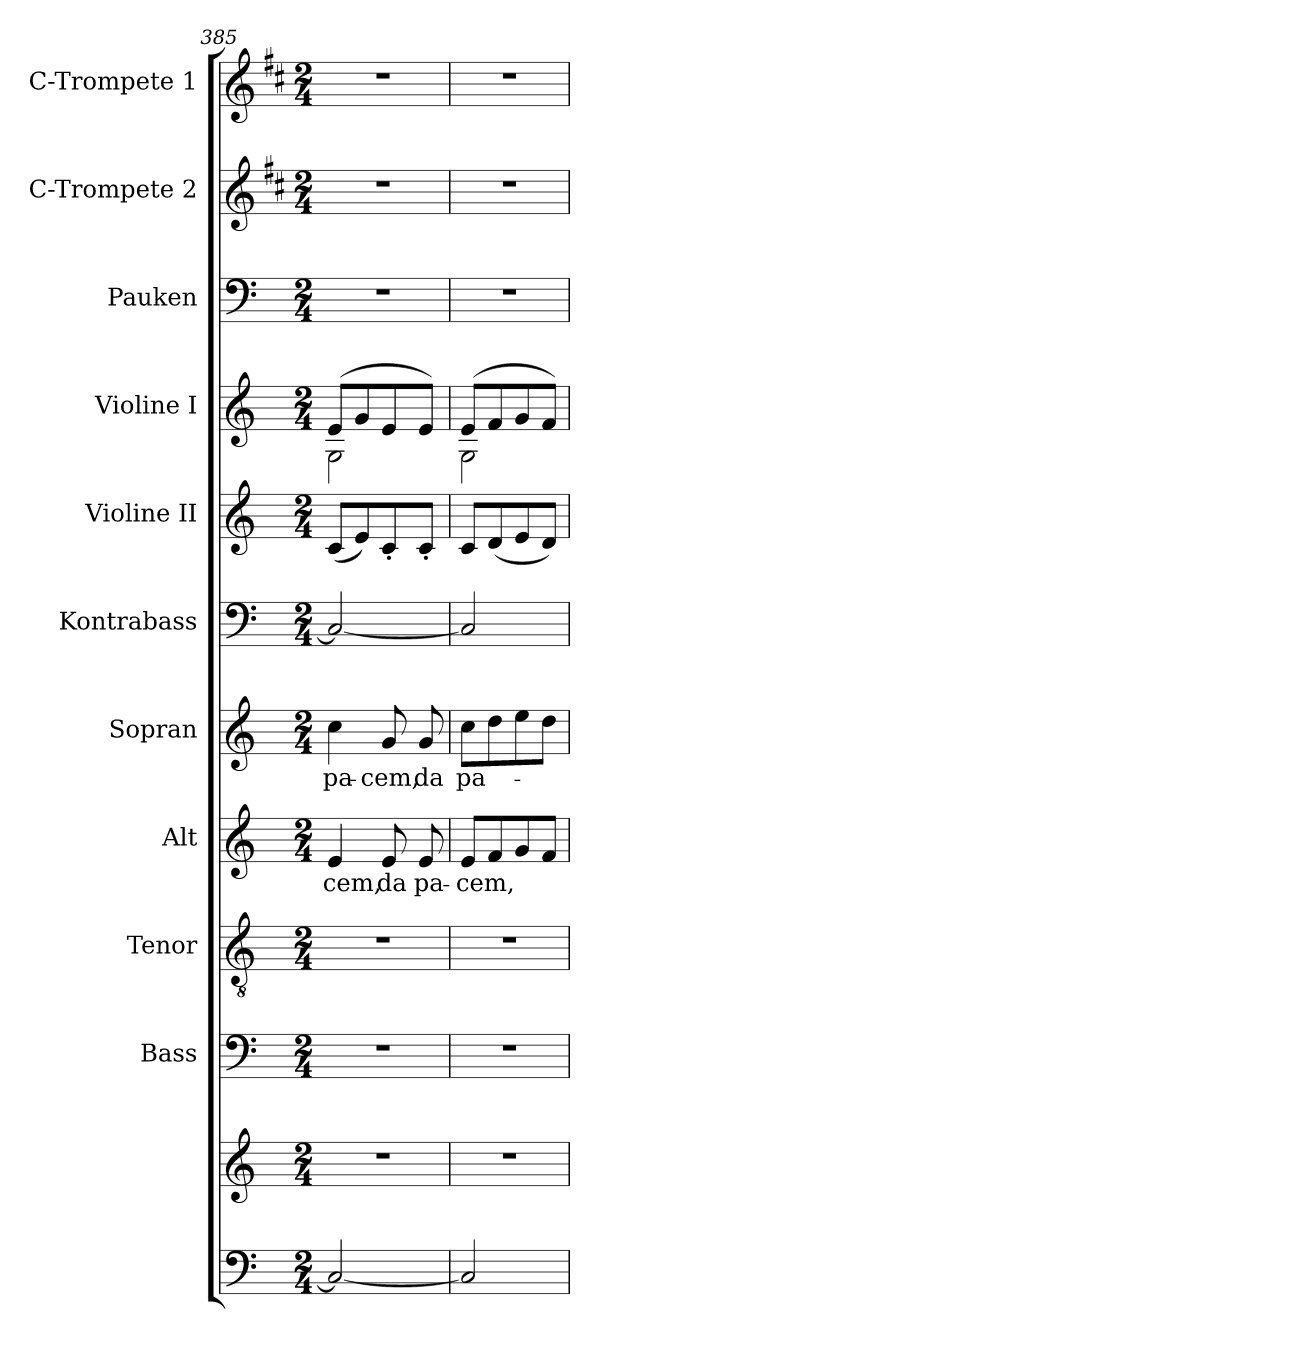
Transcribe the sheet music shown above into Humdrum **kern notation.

**kern	**kern	**kern	**kern	**kern	**text	**kern	**text	**kern	**kern	**kern	**kern	**kern	**kern
*part11	*part11	*part10	*part9	*part8	*part8	*part7	*part7	*part6	*part5	*part4	*part3	*part2	*part1
*staff12	*staff11	*staff10	*staff9	*staff8	*staff8	*staff7	*staff7	*staff6	*staff5	*staff4	*staff3	*staff2	*staff1
*	*	*I"Bass	*I"Tenor	*I"Alt	*	*I"Sopran	*	*I"Kontrabass	*I"Violine II	*I"Violine I	*I"Pauken	*I"C-Trompete 2	*I"C-Trompete 1
*	*	*I'B.	*I'T.	*I'A.	*	*I'S.	*	*I'Kb.	*I'Vl. II	*I'Vl. I	*I'Pk.	*I'C Trp. 2	*I'C Trp. 1
*clefF4	*clefG2	*clefF4	*clefGv2	*clefG2	*	*clefG2	*	*clefF4	*clefG2	*clefG2	*clefF4	*clefG2	*clefG2
*	*	*	*	*	*	*	*	*ITrd7c12	*	*	*	*ITrd1c2	*ITrd1c2
*k[]	*k[]	*k[]	*k[]	*k[]	*	*k[]	*	*k[]	*k[]	*k[]	*k[]	*k[]	*k[]
*C:	*C:	*C:	*C:	*C:	*	*C:	*	*C:	*C:	*C:	*C:	*C:	*C:
*M2/4	*M2/4	*M2/4	*M2/4	*M2/4	*	*M2/4	*	*M2/4	*M2/4	*M2/4	*M2/4	*M2/4	*M2/4
=385	=385	=385	=385	=385	=385	=385	=385	=385	=385	=385	=385	=385	=385
!	!	!	!	!	!LO:LY:b	!	!LO:LY:b	!	!	!	!	!	!
*	*	*	*	*	*	*	*	*	*	*^	*	*	*
2C/_	2r	2r	2r	4e/	-cem,	4cc\	pa-	2CC/_	(<8c/L	(>8e/L	2G\	2r	2r	2r
.	.	.	.	.	.	.	.	.	8e/)	8g/	.	.	.	.
!	!	!	!	!	!LO:LY:b	!	!LO:LY:b	!	!	!	!	!	!	!
.	.	.	.	8e/	da	8g/	-cem,	.	8c'</	8e/	.	.	.	.
!	!	!	!	!	!LO:LY:b	!	!LO:LY:b	!	!	!	!	!	!	!
.	.	.	.	8e/	pa-	8g/	da	.	8c'</J	8e/J)	.	.	.	.
=386	=386	=386	=386	=386	=386	=386	=386	=386	=386	=386	=386	=386	=386	=386
!	!	!	!	!	!LO:LY:b	!	!LO:LY:b	!	!	!	!	!	!	!
2C/]	2r	2r	2r	8e/L	-cem,	8cc\L	pa-	2CC/]	8c/L	(>8e/L	2G\	2r	2r	2r
.	.	.	.	8f/	.	8dd\	.	.	(<8d/	8f/	.	.	.	.
.	.	.	.	8g/	.	8ee\	.	.	8e/	8g/	.	.	.	.
.	.	.	.	8f/J	.	8dd\J	.	.	8d/J)	8f/J)	.	.	.	.
*	*	*	*	*	*	*	*	*	*	*v	*v	*	*	*
=	=	=	=	=	=	=	=	=	=	=	=	=	=
*-	*-	*-	*-	*-	*-	*-	*-	*-	*-	*-	*-	*-	*-
